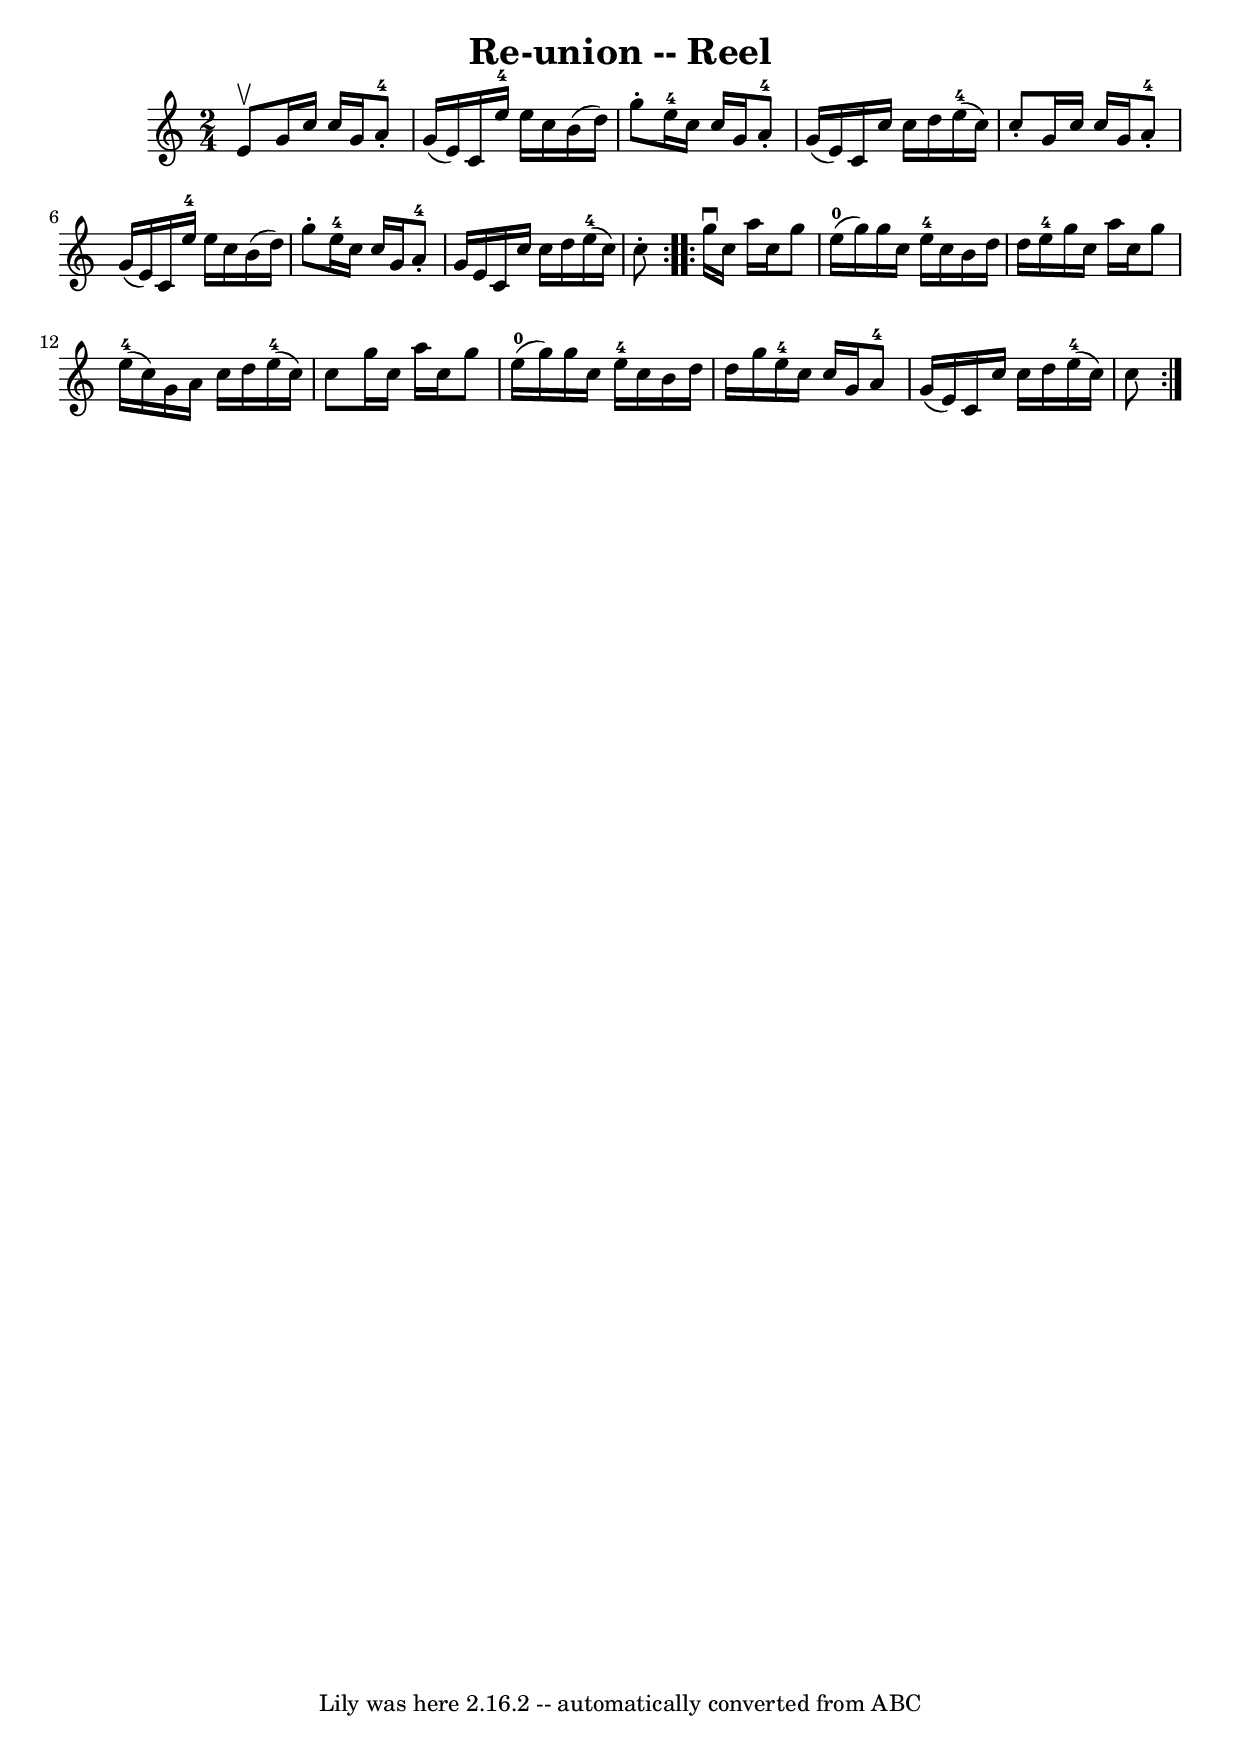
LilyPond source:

\version "2.16.2"
\include "Mammoth.ily"
\header {
  %% book = "Ryan's Mammoth Collection"
  crossRefNumber = "1"
  footnotes = "\\\\288"
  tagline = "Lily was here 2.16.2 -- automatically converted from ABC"
  title = "Re-union -- Reel"

}
voicedefault =  {



  \repeat volta 2 {

    \time 2/4 
    \key c \major
    e'8^\upbow |
    g'16 c''16 c''16    
    g'16 a'8-4-. g'16 (e'16)   |
    c'16 e''16-4   
    e''16 c''16 b'16 (d''16) g''8-.   |
    e''16-4   
    c''16 c''16 g'16 a'8-4-. g'16 (e'16)   |
    
    c'16 c''16 c''16 d''16 e''16-4(c''16) c''8-.    |
    g'16 c''16 c''16 g'16 a'8-4-. g'16 (e'16)  |
    c'16 e''16-4 e''16 c''16 b'16 (d''16) g''8-.   |
    e''16-4 c''16 c''16 g'16 a'8-4-. g'16    
    e'16    |
    c'16 c''16 c''16 d''16 e''16-4(c''16 ) c''8-.   
  }     
  \repeat volta 2 {
    g''16^\downbow c''16 a''16    
    c''16 g''8 e''16-0(g''16)   |
    g''16 c''16 e''16-4 c''16 b'16 d''16 d''16 e''16-4   |
    g''16    
    c''16 a''16 c''16 g''8 e''16-4(c''16)   |
    
    g'16 a'16 c''16 d''16 e''16-4(c''16) c''8    |
    
    g''16 c''16 a''16 c''16 g''8 e''16-0(g''16)    |
    g''16 c''16 e''16-4 c''16 b'16 d''16 d''16    
    g''16    |
    e''16-4 c''16 c''16 g'16 a'8-4 g'16 (e'16)   |
    c'16 c''16 c''16 d''16 e''16-4(
    c''16) c''8    
  }   

}

\score{
  <<

    \context Staff="default"
    {
      \voicedefault 
      
    }

  >>
  \layout {
    
  }
  \midi {
  }

}
